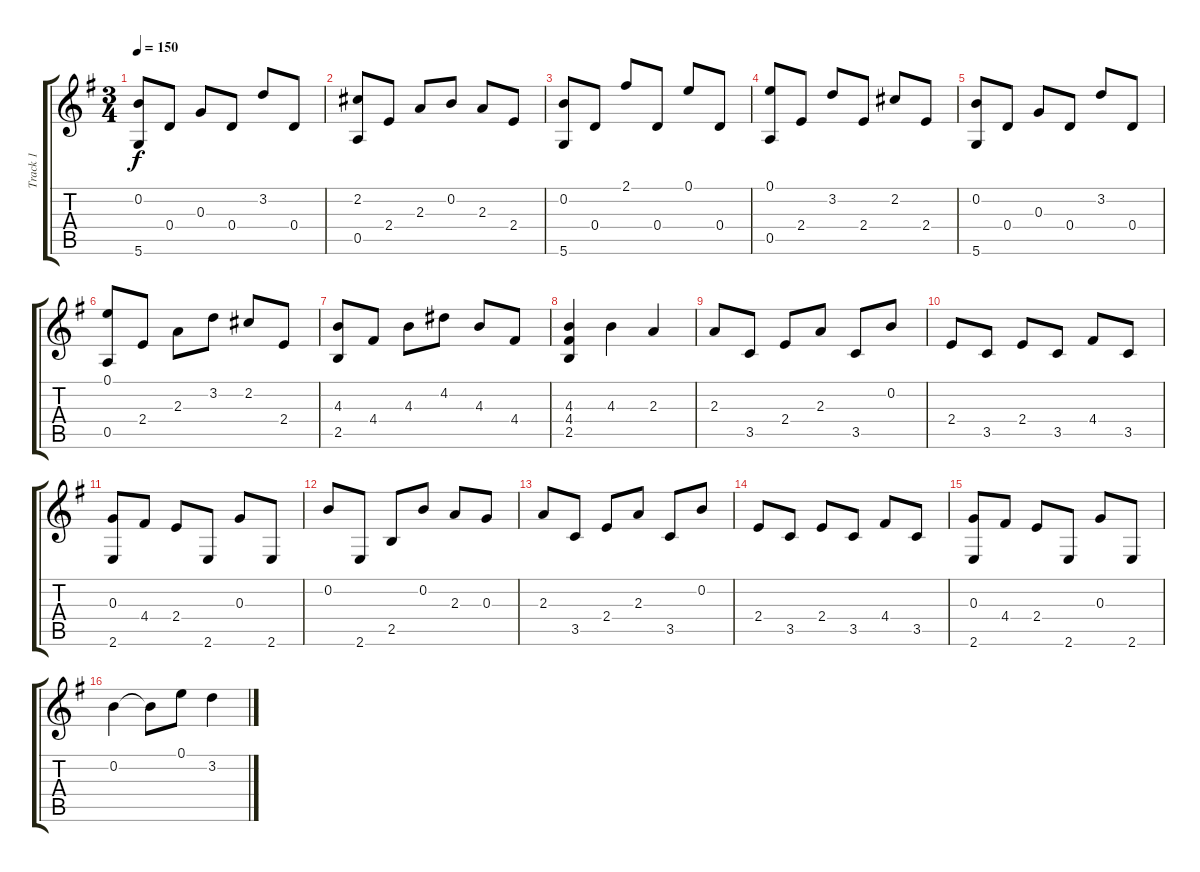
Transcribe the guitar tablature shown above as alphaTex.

\track ("Track 1" "Track 1") {instrument acousticguitarsteel}
\staff {score tabs}
\tuning (E4 B3 G3 D3 A2 D2) {hide}
\ts (3 4)
\tempo 150
\clef g2
\ks g
(0.2 5.6).8{dy f} 0.4.8 0.3.8 0.4.8 3.2.8 0.4.8 |
(2.2 0.5).8 2.4.8 2.3.8 0.2.8 2.3.8 2.4.8 |
(0.2 5.6).8 0.4.8 2.1.8 0.4.8 0.1.8 0.4.8 |
(0.1 0.5).8 2.4.8 3.2.8 2.4.8 2.2.8 2.4.8 |
(0.2 5.6).8 0.4.8 0.3.8 0.4.8 3.2.8 0.4.8 |
(0.1 0.5).8 2.4.8 2.3.8 3.2.8 2.2.8 2.4.8 |
(4.3 2.5).8 4.4.8 4.3.8 4.2.8 4.3.8 4.4.8 |
(4.3 4.4 2.5).4 4.3.4 2.3.4 |
2.3.8 3.5.8 2.4.8 2.3.8 3.5.8 0.2.8 |
2.4.8 3.5.8 2.4.8 3.5.8 4.4.8 3.5.8 |
(0.3 2.6).8 4.4.8 2.4.8 2.6.8 0.3.8 2.6.8 |
0.2.8 2.6.8 2.5.8 0.2.8 2.3.8 0.3.8 |
2.3.8 3.5.8 2.4.8 2.3.8 3.5.8 0.2.8 |
2.4.8 3.5.8 2.4.8 3.5.8 4.4.8 3.5.8 |
(0.3 2.6).8 4.4.8 2.4.8 2.6.8 0.3.8 2.6.8 |
0.2.4 0.2{t}.8 0.1.8 3.2.4
